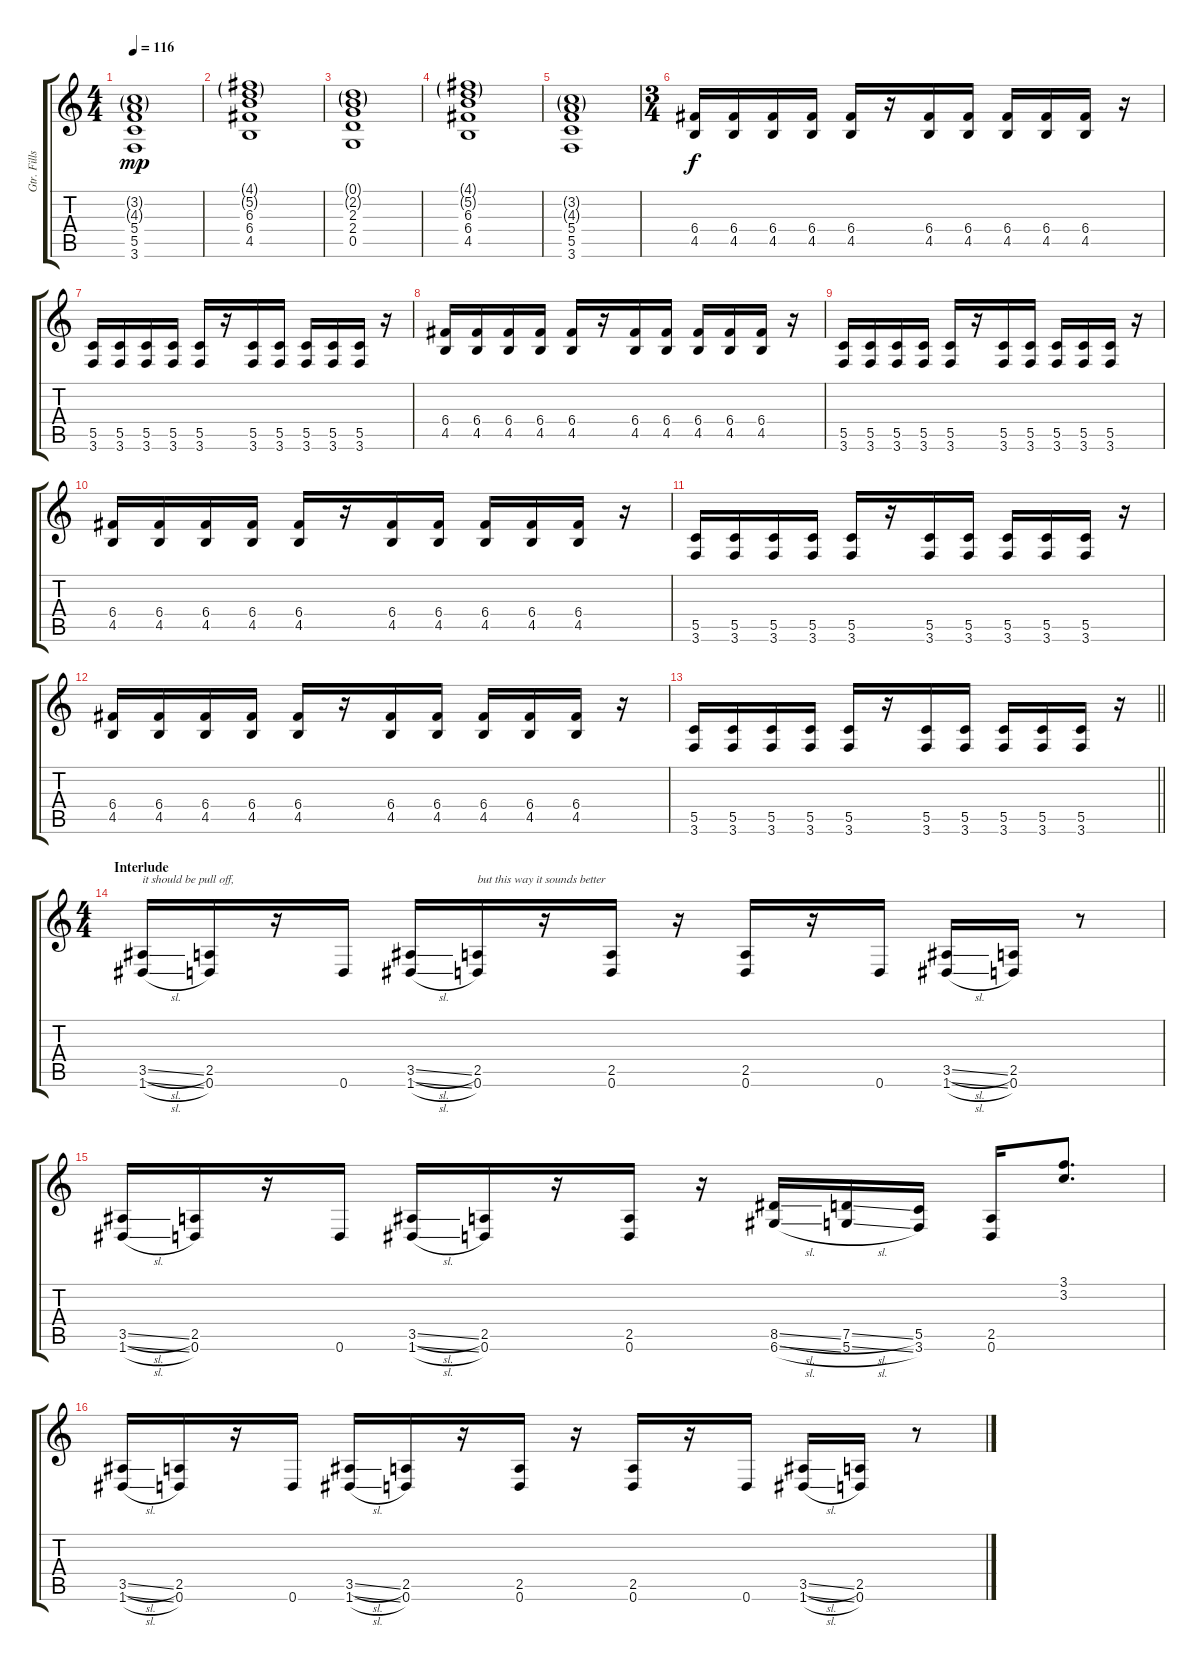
\track ("Gtr. Fills" "Gtr. Fills") {instrument distortionguitar}
\staff {score tabs}
\tuning (D4 A3 F3 C3 G2 D2) {hide}
\ts (4 4)
\tempo 116
\clef g2
\ks c
(3.2{g} 4.3{g} 5.4 5.5 3.6).1{dy mp} |
(4.1{g} 5.2{g} 6.3 6.4 4.5).1 |
(0.1{g} 2.2{g} 2.3 2.4 0.5).1 |
(4.1{g} 5.2{g} 6.3 6.4 4.5).1 |
(3.2{g} 4.3{g} 5.4 5.5 3.6).1 |
\ts (3 4)
(6.4 4.5).16{dy f volume 16} (6.4 4.5).16 (6.4 4.5).16 (6.4 4.5).16 (6.4 4.5).16 r.16 (6.4 4.5).16 (6.4 4.5).16 (6.4 4.5).16 (6.4 4.5).16 (6.4 4.5).16 r.16 |
(5.5 3.6).16 (5.5 3.6).16 (5.5 3.6).16 (5.5 3.6).16 (5.5 3.6).16 r.16 (5.5 3.6).16 (5.5 3.6).16 (5.5 3.6).16 (5.5 3.6).16 (5.5 3.6).16 r.16 |
(6.4 4.5).16 (6.4 4.5).16 (6.4 4.5).16 (6.4 4.5).16 (6.4 4.5).16 r.16 (6.4 4.5).16 (6.4 4.5).16 (6.4 4.5).16 (6.4 4.5).16 (6.4 4.5).16 r.16 |
(5.5 3.6).16 (5.5 3.6).16 (5.5 3.6).16 (5.5 3.6).16 (5.5 3.6).16 r.16 (5.5 3.6).16 (5.5 3.6).16 (5.5 3.6).16 (5.5 3.6).16 (5.5 3.6).16 r.16 |
(6.4 4.5).16 (6.4 4.5).16 (6.4 4.5).16 (6.4 4.5).16 (6.4 4.5).16 r.16 (6.4 4.5).16 (6.4 4.5).16 (6.4 4.5).16 (6.4 4.5).16 (6.4 4.5).16 r.16 |
(5.5 3.6).16 (5.5 3.6).16 (5.5 3.6).16 (5.5 3.6).16 (5.5 3.6).16 r.16 (5.5 3.6).16 (5.5 3.6).16 (5.5 3.6).16 (5.5 3.6).16 (5.5 3.6).16 r.16 |
(6.4 4.5).16 (6.4 4.5).16 (6.4 4.5).16 (6.4 4.5).16 (6.4 4.5).16 r.16 (6.4 4.5).16 (6.4 4.5).16 (6.4 4.5).16 (6.4 4.5).16 (6.4 4.5).16 r.16 |
\barLineRight lightlight
(5.5 3.6).16 (5.5 3.6).16 (5.5 3.6).16 (5.5 3.6).16 (5.5 3.6).16 r.16 (5.5 3.6).16 (5.5 3.6).16 (5.5 3.6).16 (5.5 3.6).16 (5.5 3.6).16 r.16 |
\ts (4 4)
\section ("" "Interlude")
(3.5{sl} 1.6{sl}).16{txt "it should be pull off,"} (2.5 0.6).16 r.16 0.6.16 (3.5{sl} 1.6{sl}).16 (2.5 0.6).16{txt "but this way it sounds better"} r.16 (2.5 0.6).16 r.16 (2.5 0.6).16 r.16 0.6.16 (3.5{sl} 1.6{sl}).16 (2.5 0.6).16 r.8 |
(3.5{sl} 1.6{sl}).16 (2.5 0.6).16 r.16 0.6.16 (3.5{sl} 1.6{sl}).16 (2.5 0.6).16 r.16 (2.5 0.6).16 r.16 (8.5{sl} 6.6{sl}).16 (7.5{sl} 5.6{sl}).16 (5.5 3.6).16 (2.5 0.6).16 (3.1 3.2).8{d} |
(3.5{sl} 1.6{sl}).16 (2.5 0.6).16 r.16 0.6.16 (3.5{sl} 1.6{sl}).16 (2.5 0.6).16 r.16 (2.5 0.6).16 r.16 (2.5 0.6).16 r.16 0.6.16 (3.5{sl} 1.6{sl}).16 (2.5 0.6).16 r.8
